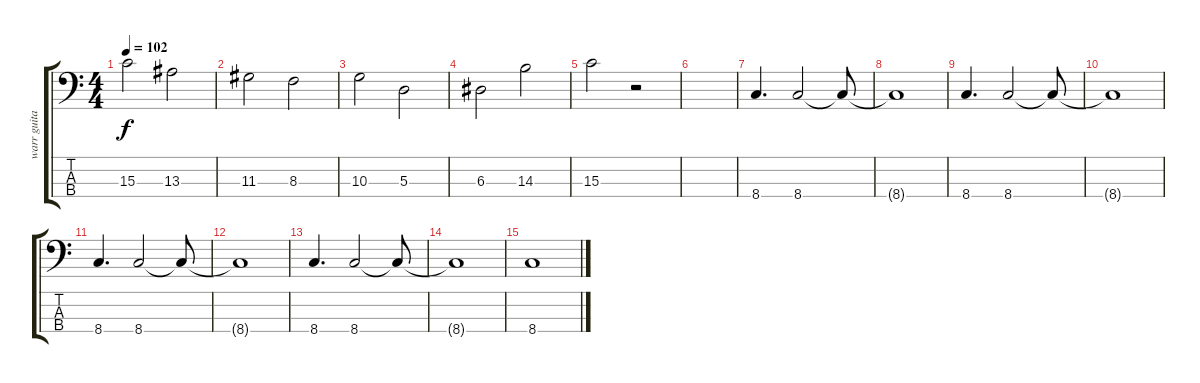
\track ("warr guitar's fuzz" "warr guita") {instrument distortionguitar}
\staff {score tabs}
\tuning (G2 D2 A1 E1) {hide}
\ts (4 4)
\tempo 102
\clef f4
\ks c
15.3.2{dy f} 13.3.2 |
11.3.2 8.3.2 |
10.3.2 5.3.2 |
6.3.2 14.3.2 |
15.3.2 r.2 |
|
8.4.4{d} 8.4.2 8.4{t}.8 |
8.4{t}.1 |
8.4.4{d} 8.4.2 8.4{t}.8 |
8.4{t}.1 |
8.4.4{d} 8.4.2 8.4{t}.8 |
8.4{t}.1 |
8.4.4{d} 8.4.2 8.4{t}.8 |
8.4{t}.1 |
8.4.1
